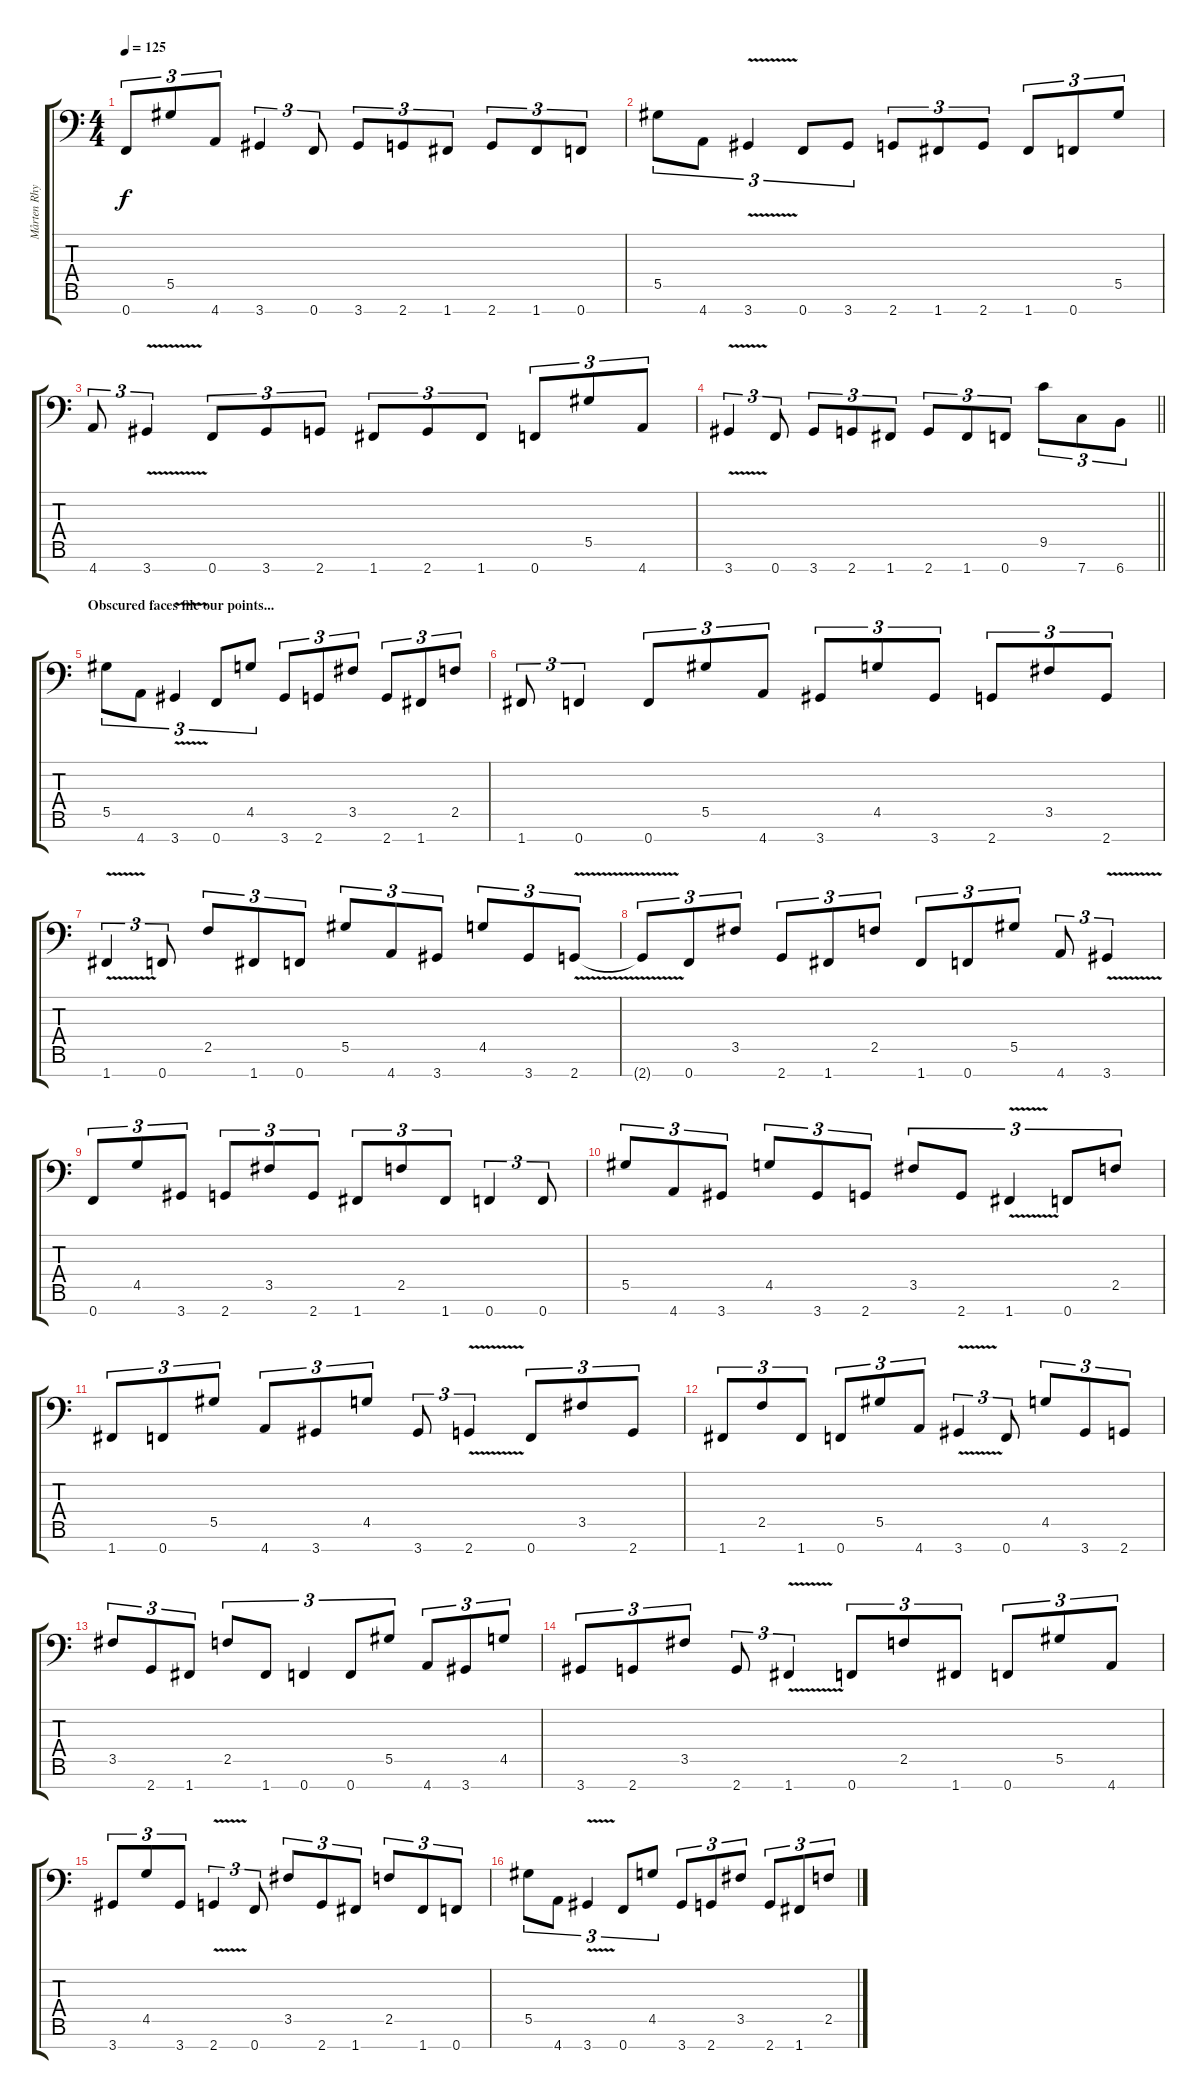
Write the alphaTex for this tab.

\track ("Mårten Rhythm" "Mårten Rhy") {instrument distortionguitar}
\staff {score tabs}
\tuning (Bb3 Gb3 Db3 Ab2 Eb2 Bb1 F1) {hide}
\ts (4 4)
\tempo 125
\clef f4
\ks c
0.7.8{tu (3 2) dy f} 5.5.8{tu (3 2)} 4.7.8{tu (3 2)} 3.7.4{tu (3 2)} 0.7.8{tu (3 2)} 3.7.8{tu (3 2)} 2.7.8{tu (3 2)} 1.7.8{tu (3 2)} 2.7.8{tu (3 2)} 1.7.8{tu (3 2)} 0.7.8{tu (3 2)} |
5.5.8{tu (3 2)} 4.7.8{tu (3 2)} 3.7{v}.4{tu (3 2)} 0.7.8{tu (3 2)} 3.7.8{tu (3 2)} 2.7.8{tu (3 2)} 1.7.8{tu (3 2)} 2.7.8{tu (3 2)} 1.7.8{tu (3 2)} 0.7.8{tu (3 2)} 5.5.8{tu (3 2)} |
4.7.8{tu (3 2)} 3.7{v}.4{tu (3 2)} 0.7.8{tu (3 2)} 3.7.8{tu (3 2)} 2.7.8{tu (3 2)} 1.7.8{tu (3 2)} 2.7.8{tu (3 2)} 1.7.8{tu (3 2)} 0.7.8{tu (3 2)} 5.5.8{tu (3 2)} 4.7.8{tu (3 2)} |
\barLineRight lightlight
3.7{v}.4{tu (3 2)} 0.7.8{tu (3 2)} 3.7.8{tu (3 2)} 2.7.8{tu (3 2)} 1.7.8{tu (3 2)} 2.7.8{tu (3 2)} 1.7.8{tu (3 2)} 0.7.8{tu (3 2)} 9.5.8{tu (3 2)} 7.7.8{tu (3 2)} 6.7.8{tu (3 2)} |
\section ("" "Obscured faces file our points...")
5.5.8{tu (3 2)} 4.7.8{tu (3 2)} 3.7{v}.4{tu (3 2)} 0.7.8{tu (3 2)} 4.5.8{tu (3 2)} 3.7.8{tu (3 2)} 2.7.8{tu (3 2)} 3.5.8{tu (3 2)} 2.7.8{tu (3 2)} 1.7.8{tu (3 2)} 2.5.8{tu (3 2)} |
1.7.8{tu (3 2)} 0.7.4{tu (3 2)} 0.7.8{tu (3 2)} 5.5.8{tu (3 2)} 4.7.8{tu (3 2)} 3.7.8{tu (3 2)} 4.5.8{tu (3 2)} 3.7.8{tu (3 2)} 2.7.8{tu (3 2)} 3.5.8{tu (3 2)} 2.7.8{tu (3 2)} |
1.7{v}.4{tu (3 2)} 0.7.8{tu (3 2)} 2.5.8{tu (3 2)} 1.7.8{tu (3 2)} 0.7.8{tu (3 2)} 5.5.8{tu (3 2)} 4.7.8{tu (3 2)} 3.7.8{tu (3 2)} 4.5.8{tu (3 2)} 3.7.8{tu (3 2)} 2.7{v}.8{tu (3 2)} |
2.7{t}.8{tu (3 2)} 0.7.8{tu (3 2)} 3.5.8{tu (3 2)} 2.7.8{tu (3 2)} 1.7.8{tu (3 2)} 2.5.8{tu (3 2)} 1.7.8{tu (3 2)} 0.7.8{tu (3 2)} 5.5.8{tu (3 2)} 4.7.8{tu (3 2)} 3.7{v}.4{tu (3 2)} |
0.7.8{tu (3 2)} 4.5.8{tu (3 2)} 3.7.8{tu (3 2)} 2.7.8{tu (3 2)} 3.5.8{tu (3 2)} 2.7.8{tu (3 2)} 1.7.8{tu (3 2)} 2.5.8{tu (3 2)} 1.7.8{tu (3 2)} 0.7.4{tu (3 2)} 0.7.8{tu (3 2)} |
5.5.8{tu (3 2)} 4.7.8{tu (3 2)} 3.7.8{tu (3 2)} 4.5.8{tu (3 2)} 3.7.8{tu (3 2)} 2.7.8{tu (3 2)} 3.5.8{tu (3 2)} 2.7.8{tu (3 2)} 1.7{v}.4{tu (3 2)} 0.7.8{tu (3 2)} 2.5.8{tu (3 2)} |
1.7.8{tu (3 2)} 0.7.8{tu (3 2)} 5.5.8{tu (3 2)} 4.7.8{tu (3 2)} 3.7.8{tu (3 2)} 4.5.8{tu (3 2)} 3.7.8{tu (3 2)} 2.7{v}.4{tu (3 2)} 0.7.8{tu (3 2)} 3.5.8{tu (3 2)} 2.7.8{tu (3 2)} |
1.7.8{tu (3 2)} 2.5.8{tu (3 2)} 1.7.8{tu (3 2)} 0.7.8{tu (3 2)} 5.5.8{tu (3 2)} 4.7.8{tu (3 2)} 3.7{v}.4{tu (3 2)} 0.7.8{tu (3 2)} 4.5.8{tu (3 2)} 3.7.8{tu (3 2)} 2.7.8{tu (3 2)} |
3.5.8{tu (3 2)} 2.7.8{tu (3 2)} 1.7.8{tu (3 2)} 2.5.8{tu (3 2)} 1.7.8{tu (3 2)} 0.7.4{tu (3 2)} 0.7.8{tu (3 2)} 5.5.8{tu (3 2)} 4.7.8{tu (3 2)} 3.7.8{tu (3 2)} 4.5.8{tu (3 2)} |
3.7.8{tu (3 2)} 2.7.8{tu (3 2)} 3.5.8{tu (3 2)} 2.7.8{tu (3 2)} 1.7{v}.4{tu (3 2)} 0.7.8{tu (3 2)} 2.5.8{tu (3 2)} 1.7.8{tu (3 2)} 0.7.8{tu (3 2)} 5.5.8{tu (3 2)} 4.7.8{tu (3 2)} |
3.7.8{tu (3 2)} 4.5.8{tu (3 2)} 3.7.8{tu (3 2)} 2.7{v}.4{tu (3 2)} 0.7.8{tu (3 2)} 3.5.8{tu (3 2)} 2.7.8{tu (3 2)} 1.7.8{tu (3 2)} 2.5.8{tu (3 2)} 1.7.8{tu (3 2)} 0.7.8{tu (3 2)} |
5.5.8{tu (3 2)} 4.7.8{tu (3 2)} 3.7{v}.4{tu (3 2)} 0.7.8{tu (3 2)} 4.5.8{tu (3 2)} 3.7.8{tu (3 2)} 2.7.8{tu (3 2)} 3.5.8{tu (3 2)} 2.7.8{tu (3 2)} 1.7.8{tu (3 2)} 2.5.8{tu (3 2)}
